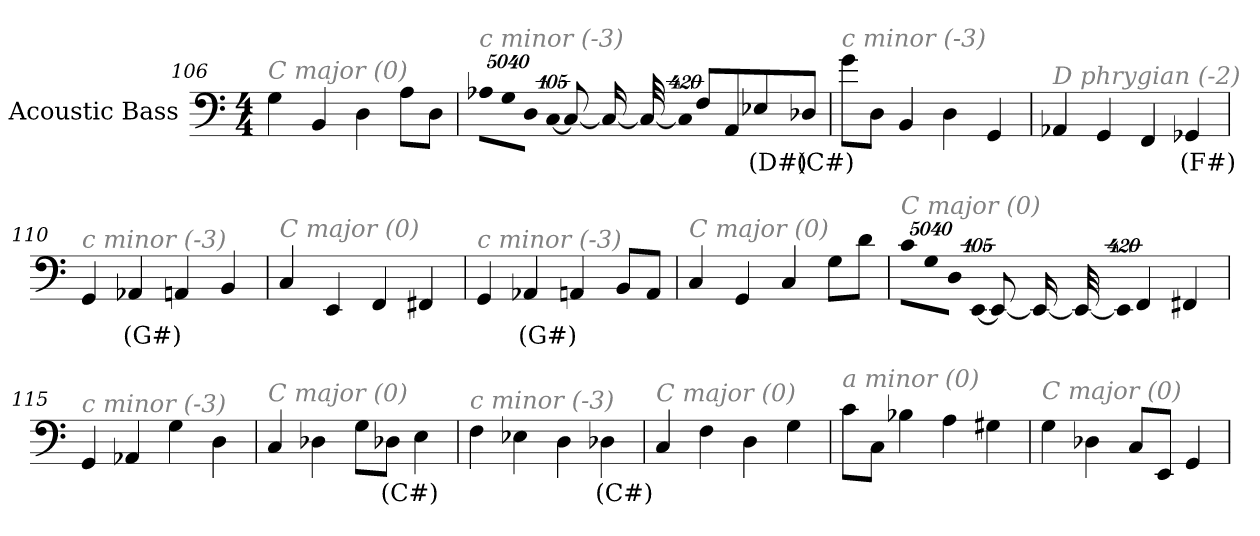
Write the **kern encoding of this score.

**kern	**text
*part1	*part1
*staff1	*staff1
*I"Acoustic Bass	*
*clefF4	*
*ITrd7c12	*
*k[]	*
*C:	*
*M4/4	*
=106	=106
!LO:TX:i:color=#808080:t=C major (0)	!
4GG	.
4BBB	.
4DD	.
8AAL	.
8DDJ	.
=107	=107
!LO:TX:i:color=#808080:t=c minor (-3)	!
!LO:N:vis=8	!
40320%3347AA-XL	.
!LO:N:vis=8	!
40320%3347GG	.
!LO:N:vis=8	!
40320%3347DDJ	.
!LO:N:vis=1024	!
[13440%13CC	.
8CC_	.
16CC_	.
32CC_	.
!LO:N:vis=1024%31	!
13440%407CC]	.
8FFL	.
8AAA	.
8EE-Xi	(D#)
8DD-XiJ	(C#)
=108	=108
!LO:TX:i:color=#808080:t=c minor (-3)	!
8GL	.
8DDJ	.
4BBB	.
4DD	.
4GGG	.
=109	=109
!LO:TX:i:color=#808080:t=D phrygian (-2)	!
4AAA-X	.
4GGG	.
4FFF	.
4GGG-Xi	(F#)
=110	=110
!LO:TX:i:color=#808080:t=c minor (-3)	!
4GGG	.
4AAA-Xi	(G#)
4AAA	.
4BBB	.
=111	=111
!LO:TX:i:color=#808080:t=C major (0)	!
4CC	.
4EEE	.
4FFF	.
4FFF#X	.
=112	=112
!LO:TX:i:color=#808080:t=c minor (-3)	!
4GGG	.
4AAA-Xi	(G#)
4AAA	.
8BBBL	.
8AAAJ	.
=113	=113
!LO:TX:i:color=#808080:t=C major (0)	!
4CC	.
4GGG	.
4CC	.
8GGL	.
8DJ	.
=114	=114
!LO:TX:i:color=#808080:t=C major (0)	!
!LO:N:vis=8	!
40320%3347CL	.
!LO:N:vis=8	!
40320%3347GG	.
!LO:N:vis=8	!
40320%3347DDJ	.
!LO:N:vis=1024	!
[13440%13EEE	.
8EEE_	.
16EEE_	.
32EEE_	.
!LO:N:vis=1024%31	!
13440%407EEE]	.
4FFF	.
4FFF#X	.
=115	=115
!LO:TX:i:color=#808080:t=c minor (-3)	!
4GGG	.
4AAA-X	.
4GG	.
4DD	.
=116	=116
!LO:TX:i:color=#808080:t=C major (0)	!
4CC	.
4DD-X	.
8GGL	.
8DD-XiJ	(C#)
4EE	.
=117	=117
!LO:TX:i:color=#808080:t=c minor (-3)	!
4FF	.
4EE-X	.
4DD	.
4DD-Xi	(C#)
=118	=118
!LO:TX:i:color=#808080:t=C major (0)	!
4CC	.
4FF	.
4DD	.
4GG	.
=119	=119
!LO:TX:i:color=#808080:t=a minor (0)	!
8CL	.
8CCJ	.
4BB-X	.
4AA	.
4GG#X	.
=120	=120
!LO:TX:i:color=#808080:t=C major (0)	!
4GG	.
4DD-X	.
8CCL	.
8EEEJ	.
4GGG	.
=	=
*-	*-
